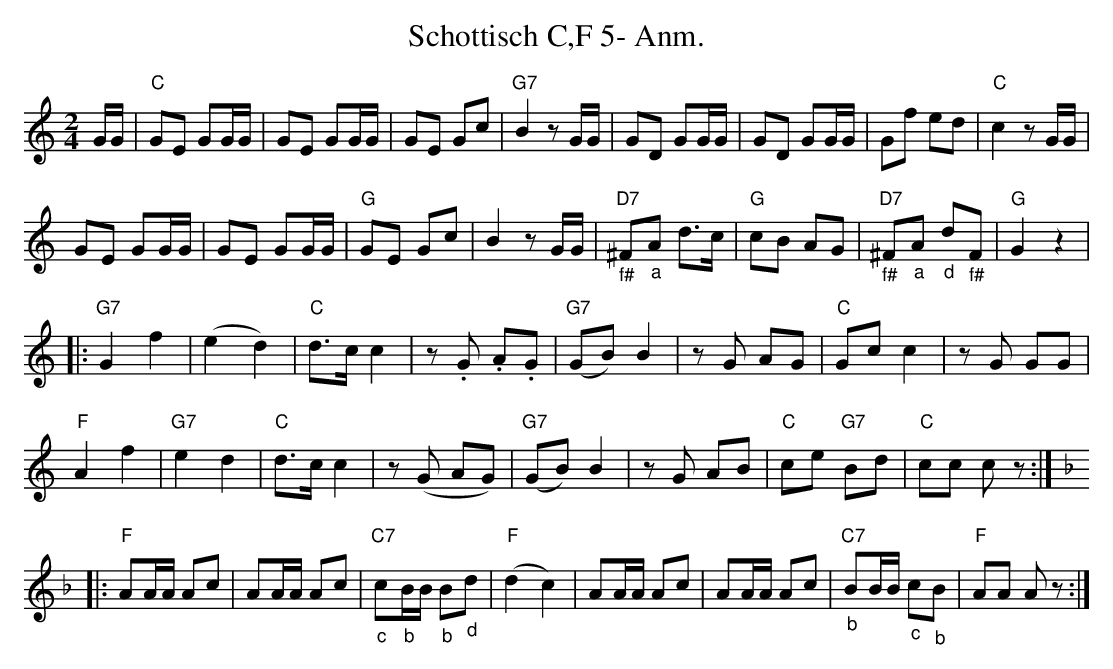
X:1
T:Schottisch C,F 5- Anm.
M:2/4
L:1/8
K:Cmaj
G/2G/2 | "C"GE GG/2G/2 | GE GG/2G/2 | GE Gc | "G7"B2 zG/2G/2 | GD GG/2G/2 | GD GG/2G/2 | Gf ed | "C"c2 z G/2G/2 |
GE GG/2G/2 | GE GG/2G/2 | "G"GE Gc | B2 z G/2G/2 | "D7""_f#"^F"_a"A d>c | "G"cB AG | "D7""_f#"^F"_a"A "_d"d"_f#"F | "G"G2 z2 |
|: "G7"G2 f2 | (e2d2) | "C"d>c c2 | z.G .A.G | "G7"(GB) B2 | zG AG | "C"Gc c2 | zG GG |
"F"A2 f2 | "G7"e2d2 | "C"d>c c2 | z (G AG) | "G7"(GB) B2 | zG AB | "C"ce "G7"Bd | "C"cc cz :| [K:Fmaj]
|: "F"AA/2A/2 Ac | AA/2A/2 Ac | "C7""_c"c"_b"B/2B/2 "_b"B"_d"d | "F"(d2c2) | AA/2A/2 Ac | AA/2A/2 Ac | "C7""_b"BB/2B/2 "_c"c"_b"B | "F"AA Az :|
